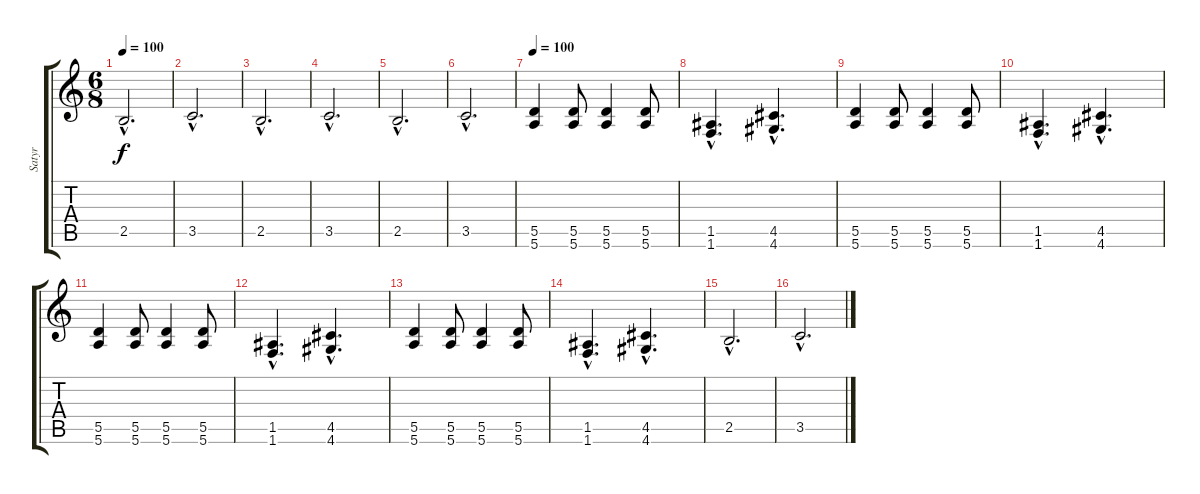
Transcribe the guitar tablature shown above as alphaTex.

\track ("Satyr" "Satyr") {instrument overdrivenguitar}
\staff {score tabs}
\tuning (E4 B3 G3 D3 A2 E2) {hide}
\ts (6 8)
\tempo 100
\clef g2
\ks c
2.5{hac}.2{d dy f} |
3.5{hac}.2{d} |
2.5{hac}.2{d} |
3.5{hac}.2{d} |
2.5{hac}.2{d} |
3.5{hac}.2{d} |
\tempo 100
(5.5 5.6).4 (5.5 5.6).8 (5.5 5.6).4 (5.5 5.6).8 |
(1.5{hac} 1.6{hac}).4{d} (4.5{hac} 4.6{hac}).4{d} |
(5.5 5.6).4 (5.5 5.6).8 (5.5 5.6).4 (5.5 5.6).8 |
(1.5{hac} 1.6{hac}).4{d} (4.5{hac} 4.6{hac}).4{d} |
(5.5 5.6).4 (5.5 5.6).8 (5.5 5.6).4 (5.5 5.6).8 |
(1.5{hac} 1.6{hac}).4{d} (4.5{hac} 4.6{hac}).4{d} |
(5.5 5.6).4 (5.5 5.6).8 (5.5 5.6).4 (5.5 5.6).8 |
(1.5{hac} 1.6{hac}).4{d} (4.5{hac} 4.6{hac}).4{d} |
2.5{hac}.2{d} |
3.5{hac}.2{d}
